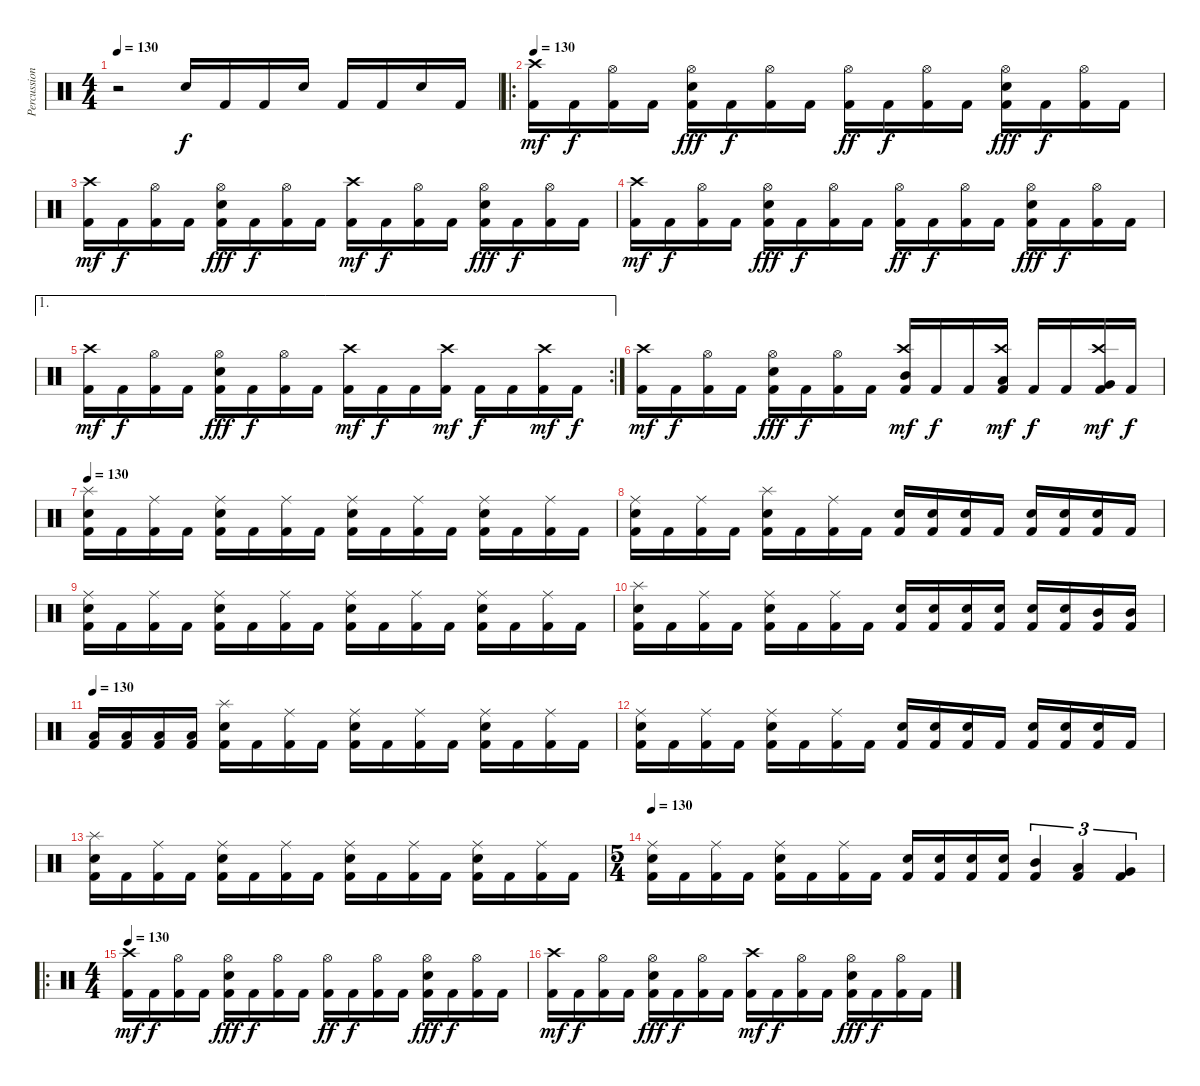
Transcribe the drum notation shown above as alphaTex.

\track ("Percussion" "Percussion") {instrument percussion}
\staff {score}
\articulation defaults
\ts (4 4)
\tempo 130
\clef neutral
\ks c
r.2{dy f} "Snare (hit) 2".16 "Kick (hit) 2".16 "Kick (hit) 2".16 "Snare (hit) 2".16 "Kick (hit) 2".16 "Kick (hit) 2".16 "Snare (hit) 2".16 "Kick (hit) 2".16 |
\ro
\tempo 130
("Crash high (hit)" "Kick (hit) 2").16{dy mf} "Kick (hit) 2".16{dy f} ("Hi-Hat (open)" "Kick (hit) 2").16 "Kick (hit) 2".16 ("Hi-Hat (open)" "Snare (hit) 2" "Kick (hit) 2").16{dy fff} "Kick (hit) 2".16{dy f} ("Hi-Hat (open)" "Kick (hit) 2").16 "Kick (hit) 2".16 ("Hi-Hat (open)" "Kick (hit) 2").16{dy ff} "Kick (hit) 2".16{dy f} ("Hi-Hat (open)" "Kick (hit) 2").16 "Kick (hit) 2".16 ("Hi-Hat (open)" "Snare (hit) 2" "Kick (hit) 2").16{dy fff} "Kick (hit) 2".16{dy f} ("Hi-Hat (open)" "Kick (hit) 2").16 "Kick (hit) 2".16 |
("Crash high (hit)" "Kick (hit) 2").16{dy mf} "Kick (hit) 2".16{dy f} ("Hi-Hat (open)" "Kick (hit) 2").16 "Kick (hit) 2".16 ("Hi-Hat (open)" "Snare (hit) 2" "Kick (hit) 2").16{dy fff} "Kick (hit) 2".16{dy f} ("Hi-Hat (open)" "Kick (hit) 2").16 "Kick (hit) 2".16 ("Crash high (hit)" "Kick (hit) 2").16{dy mf} "Kick (hit) 2".16{dy f} ("Hi-Hat (open)" "Kick (hit) 2").16 "Kick (hit) 2".16 ("Hi-Hat (open)" "Snare (hit) 2" "Kick (hit) 2").16{dy fff} "Kick (hit) 2".16{dy f} ("Hi-Hat (open)" "Kick (hit) 2").16 "Kick (hit) 2".16 |
("Crash high (hit)" "Kick (hit) 2").16{dy mf} "Kick (hit) 2".16{dy f} ("Hi-Hat (open)" "Kick (hit) 2").16 "Kick (hit) 2".16 ("Hi-Hat (open)" "Snare (hit) 2" "Kick (hit) 2").16{dy fff} "Kick (hit) 2".16{dy f} ("Hi-Hat (open)" "Kick (hit) 2").16 "Kick (hit) 2".16 ("Hi-Hat (open)" "Kick (hit) 2").16{dy ff} "Kick (hit) 2".16{dy f} ("Hi-Hat (open)" "Kick (hit) 2").16 "Kick (hit) 2".16 ("Hi-Hat (open)" "Snare (hit) 2" "Kick (hit) 2").16{dy fff} "Kick (hit) 2".16{dy f} ("Hi-Hat (open)" "Kick (hit) 2").16 "Kick (hit) 2".16 |
\ae 1
\rc 2
("Crash high (hit)" "Kick (hit) 2").16{dy mf} "Kick (hit) 2".16{dy f} ("Hi-Hat (open)" "Kick (hit) 2").16 "Kick (hit) 2".16 ("Hi-Hat (open)" "Snare (hit) 2" "Kick (hit) 2").16{dy fff} "Kick (hit) 2".16{dy f} ("Hi-Hat (open)" "Kick (hit) 2").16 "Kick (hit) 2".16 ("Crash high (hit)" "Kick (hit) 2").16{dy mf} "Kick (hit) 2".16{dy f} "Kick (hit) 2".16 ("Crash high (hit)" "Kick (hit) 2").16{dy mf} "Kick (hit) 2".16{dy f} "Kick (hit) 2".16 ("Crash high (hit)" "Kick (hit) 2").16{dy mf} "Kick (hit) 2".16{dy f} |
("Crash high (hit)" "Kick (hit) 2").16{dy mf} "Kick (hit) 2".16{dy f} ("Hi-Hat (open)" "Kick (hit) 2").16 "Kick (hit) 2".16 ("Hi-Hat (open)" "Snare (hit) 2" "Kick (hit) 2").16{dy fff} "Kick (hit) 2".16{dy f} ("Hi-Hat (open)" "Kick (hit) 2").16 "Kick (hit) 2".16 ("Crash high (hit)" "Mid Tom (hit)" "Kick (hit) 2").16{dy mf} "Kick (hit) 2".16{dy f} "Kick (hit) 2".16 ("Crash high (hit)" "Low Tom (hit)" "Kick (hit) 2").16{dy mf} "Kick (hit) 2".16{dy f} "Kick (hit) 2".16 ("Crash high (hit)" "Very Low Tom (hit)" "Kick (hit) 2").16{dy mf} "Kick (hit) 2".16{dy f} |
\tempo 130
("Splash (hit)" "Snare (hit) 2" "Kick (hit) 2").16 "Kick (hit) 2".16 ("Ride (middle)" "Kick (hit) 2").16 "Kick (hit) 2".16 ("Ride (middle)" "Snare (hit) 2" "Kick (hit) 2").16 "Kick (hit) 2".16 ("Ride (middle)" "Kick (hit) 2").16 "Kick (hit) 2".16 ("Ride (middle)" "Snare (hit) 2" "Kick (hit) 2").16 "Kick (hit) 2".16 ("Ride (middle)" "Kick (hit) 2").16 "Kick (hit) 2".16 ("Ride (middle)" "Snare (hit) 2" "Kick (hit) 2").16 "Kick (hit) 2".16 ("Ride (middle)" "Kick (hit) 2").16 "Kick (hit) 2".16 |
("Ride (middle)" "Snare (hit) 2" "Kick (hit) 2").16 "Kick (hit) 2".16 ("Ride (middle)" "Kick (hit) 2").16 "Kick (hit) 2".16 ("Splash (hit)" "Snare (hit) 2" "Kick (hit) 2").16 "Kick (hit) 2".16 ("Ride (middle)" "Kick (hit) 2").16 "Kick (hit) 2".16 ("Snare (hit) 2" "Kick (hit) 2").16 ("Snare (hit) 2" "Kick (hit) 2").16 ("Snare (hit) 2" "Kick (hit) 2").16 "Kick (hit) 2".16 ("Snare (hit) 2" "Kick (hit) 2").16 ("Snare (hit) 2" "Kick (hit) 2").16 ("Snare (hit) 2" "Kick (hit) 2").16 "Kick (hit) 2".16 |
("Ride (middle)" "Snare (hit) 2" "Kick (hit) 2").16 "Kick (hit) 2".16 ("Ride (middle)" "Kick (hit) 2").16 "Kick (hit) 2".16 ("Ride (middle)" "Snare (hit) 2" "Kick (hit) 2").16 "Kick (hit) 2".16 ("Ride (middle)" "Kick (hit) 2").16 "Kick (hit) 2".16 ("Ride (middle)" "Snare (hit) 2" "Kick (hit) 2").16 "Kick (hit) 2".16 ("Ride (middle)" "Kick (hit) 2").16 "Kick (hit) 2".16 ("Ride (middle)" "Snare (hit) 2" "Kick (hit) 2").16 "Kick (hit) 2".16 ("Ride (middle)" "Kick (hit) 2").16 "Kick (hit) 2".16 |
("Splash (hit)" "Snare (hit) 2" "Kick (hit) 2").16 "Kick (hit) 2".16 ("Ride (middle)" "Kick (hit) 2").16 "Kick (hit) 2".16 ("Ride (middle)" "Snare (hit) 2" "Kick (hit) 2").16 "Kick (hit) 2".16 ("Ride (middle)" "Kick (hit) 2").16 "Kick (hit) 2".16 ("Snare (hit) 2" "Kick (hit) 2").16 ("Snare (hit) 2" "Kick (hit) 2").16 ("Snare (hit) 2" "Kick (hit) 2").16 ("Snare (hit) 2" "Kick (hit) 2").16 ("Snare (hit) 2" "Kick (hit) 2").16 ("Snare (hit) 2" "Kick (hit) 2").16 ("Mid Tom (hit)" "Kick (hit) 2").16 ("Mid Tom (hit)" "Kick (hit) 2").16 |
\tempo 130
("Low Tom (hit)" "Kick (hit) 2").16 ("Low Tom (hit)" "Kick (hit) 2").16 ("Low Tom (hit)" "Kick (hit) 2").16 ("Low Tom (hit)" "Kick (hit) 2").16 ("Splash (hit)" "Snare (hit) 2" "Kick (hit) 2").16 "Kick (hit) 2".16 ("Ride (middle)" "Kick (hit) 2").16 "Kick (hit) 2".16 ("Ride (middle)" "Snare (hit) 2" "Kick (hit) 2").16 "Kick (hit) 2".16 ("Ride (middle)" "Kick (hit) 2").16 "Kick (hit) 2".16 ("Ride (middle)" "Snare (hit) 2" "Kick (hit) 2").16 "Kick (hit) 2".16 ("Ride (middle)" "Kick (hit) 2").16 "Kick (hit) 2".16 |
("Ride (middle)" "Snare (hit) 2" "Kick (hit) 2").16 "Kick (hit) 2".16 ("Ride (middle)" "Kick (hit) 2").16 "Kick (hit) 2".16 ("Ride (middle)" "Snare (hit) 2" "Kick (hit) 2").16 "Kick (hit) 2".16 ("Ride (middle)" "Kick (hit) 2").16 "Kick (hit) 2".16 ("Snare (hit) 2" "Kick (hit) 2").16 ("Snare (hit) 2" "Kick (hit) 2").16 ("Snare (hit) 2" "Kick (hit) 2").16 "Kick (hit) 2".16 ("Snare (hit) 2" "Kick (hit) 2").16 ("Snare (hit) 2" "Kick (hit) 2").16 ("Snare (hit) 2" "Kick (hit) 2").16 "Kick (hit) 2".16 |
("Splash (hit)" "Snare (hit) 2" "Kick (hit) 2").16 "Kick (hit) 2".16 ("Ride (middle)" "Kick (hit) 2").16 "Kick (hit) 2".16 ("Ride (middle)" "Snare (hit) 2" "Kick (hit) 2").16 "Kick (hit) 2".16 ("Ride (middle)" "Kick (hit) 2").16 "Kick (hit) 2".16 ("Ride (middle)" "Snare (hit) 2" "Kick (hit) 2").16 "Kick (hit) 2".16 ("Ride (middle)" "Kick (hit) 2").16 "Kick (hit) 2".16 ("Ride (middle)" "Snare (hit) 2" "Kick (hit) 2").16 "Kick (hit) 2".16 ("Ride (middle)" "Kick (hit) 2").16 "Kick (hit) 2".16 |
\ts (5 4)
\tempo 130
("Ride (middle)" "Snare (hit) 2" "Kick (hit) 2").16 "Kick (hit) 2".16 ("Ride (middle)" "Kick (hit) 2").16 "Kick (hit) 2".16 ("Ride (middle)" "Snare (hit) 2" "Kick (hit) 2").16 "Kick (hit) 2".16 ("Ride (middle)" "Kick (hit) 2").16 "Kick (hit) 2".16 ("Snare (hit) 2" "Kick (hit) 2").16 ("Snare (hit) 2" "Kick (hit) 2").16 ("Snare (hit) 2" "Kick (hit) 2").16 ("Snare (hit) 2" "Kick (hit) 2").16 ("Mid Tom (hit)" "Kick (hit) 2").4{tu (3 2)} ("Low Tom (hit)" "Kick (hit) 2").4{tu (3 2)} ("Very Low Tom (hit)" "Kick (hit) 2").4{tu (3 2)} |
\ro
\ts (4 4)
\tempo 130
("Crash high (hit)" "Kick (hit) 2").16{dy mf} "Kick (hit) 2".16{dy f} ("Hi-Hat (open)" "Kick (hit) 2").16 "Kick (hit) 2".16 ("Hi-Hat (open)" "Snare (hit) 2" "Kick (hit) 2").16{dy fff} "Kick (hit) 2".16{dy f} ("Hi-Hat (open)" "Kick (hit) 2").16 "Kick (hit) 2".16 ("Hi-Hat (open)" "Kick (hit) 2").16{dy ff} "Kick (hit) 2".16{dy f} ("Hi-Hat (open)" "Kick (hit) 2").16 "Kick (hit) 2".16 ("Hi-Hat (open)" "Snare (hit) 2" "Kick (hit) 2").16{dy fff} "Kick (hit) 2".16{dy f} ("Hi-Hat (open)" "Kick (hit) 2").16 "Kick (hit) 2".16 |
("Crash high (hit)" "Kick (hit) 2").16{dy mf} "Kick (hit) 2".16{dy f} ("Hi-Hat (open)" "Kick (hit) 2").16 "Kick (hit) 2".16 ("Hi-Hat (open)" "Snare (hit) 2" "Kick (hit) 2").16{dy fff} "Kick (hit) 2".16{dy f} ("Hi-Hat (open)" "Kick (hit) 2").16 "Kick (hit) 2".16 ("Crash high (hit)" "Kick (hit) 2").16{dy mf} "Kick (hit) 2".16{dy f} ("Hi-Hat (open)" "Kick (hit) 2").16 "Kick (hit) 2".16 ("Hi-Hat (open)" "Snare (hit) 2" "Kick (hit) 2").16{dy fff} "Kick (hit) 2".16{dy f} ("Hi-Hat (open)" "Kick (hit) 2").16 "Kick (hit) 2".16
